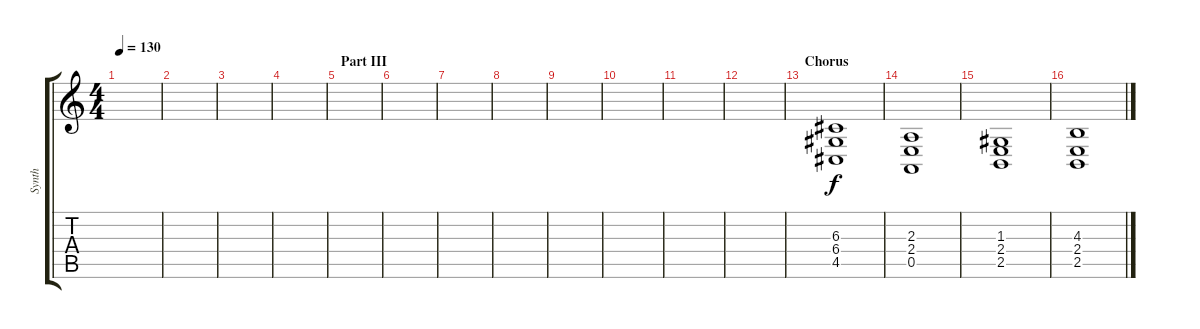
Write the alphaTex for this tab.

\track ("Synth" "Synth") {instrument synthstrings1}
\staff {score tabs}
\tuning (E4 B3 G3 D3 A2 E2) {hide}
\ts (4 4)
\tempo 130
\clef g2
\ks c
|
|
|
|
\section ("" "Part III")
|
|
|
|
|
|
|
|
\section ("" "Chorus")
(6.3 6.4 4.5).1{dy f} |
(2.3 2.4 0.5).1 |
(1.3 2.4 2.5).1 |
(4.3 2.4 2.5).1
